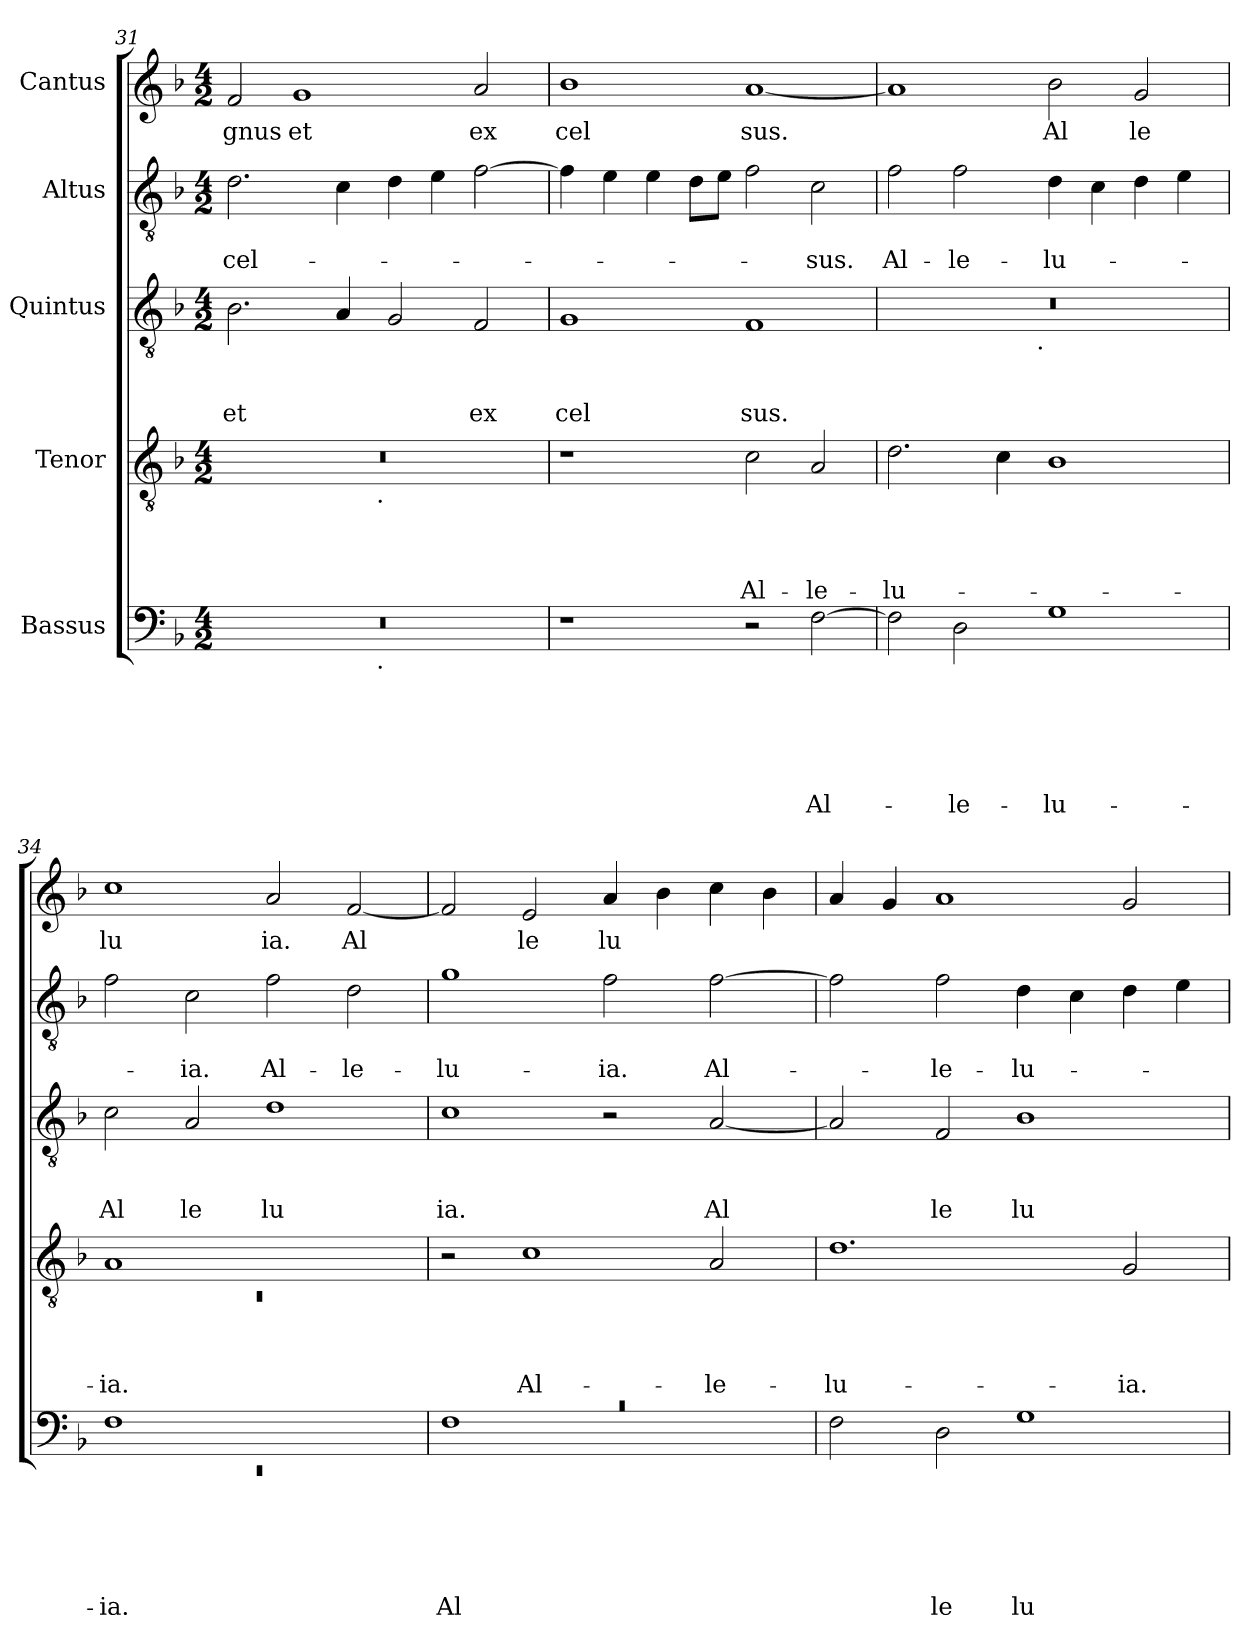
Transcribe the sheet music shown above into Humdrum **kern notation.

**kern	**text	**text	**text	**text	**text	**text	**kern	**text	**text	**text	**text	**kern	**text	**text	**text	**kern	**text	**text	**kern	**text
*part5	*part5	*part5	*part5	*part5	*part5	*part5	*part4	*part4	*part4	*part4	*part4	*part3	*part3	*part3	*part3	*part2	*part2	*part2	*part1	*part1
*staff5	*staff5	*staff5	*staff5	*staff5	*staff5	*staff5	*staff4	*staff4	*staff4	*staff4	*staff4	*staff3	*staff3	*staff3	*staff3	*staff2	*staff2	*staff2	*staff1	*staff1
*I"Bassus	*	*	*	*	*	*	*I"Tenor	*	*	*	*	*I"Quintus	*	*	*	*I"Altus	*	*	*I"Cantus	*
*clefF4	*	*	*	*	*	*	*clefGv2	*	*	*	*	*clefGv2	*	*	*	*clefGv2	*	*	*clefG2	*
*k[b-]	*	*	*	*	*	*	*k[b-]	*	*	*	*	*k[b-]	*	*	*	*k[b-]	*	*	*k[b-]	*
*F:	*	*	*	*	*	*	*F:	*	*	*	*	*F:	*	*	*	*F:	*	*	*F:	*
*M4/2	*	*	*	*	*	*	*M4/2	*	*	*	*	*M4/2	*	*	*	*M4/2	*	*	*M4/2	*
=31	=31	=31	=31	=31	=31	=31	=31	=31	=31	=31	=31	=31	=31	=31	=31	=31	=31	=31	=31	=31
!	!	!	!	!	!	!	!	!	!	!	!	!	!	!	!LO:LY:b	!	!	!LO:LY:b	!	!LO:LY:b
*^	*	*	*	*	*	*	*^	*	*	*	*	*	*	*	*	*	*	*	*	*
0r	2ryy	.	.	.	.	.	.	0r	2ryy	.	.	.	.	2.B-\	.	.	et	2.d\	.	-cel-	2f/	gnus
!	!	!	!	!	!	!	!	!	!	!	!	!	!	!	!	!	!	!	!	!	!	!LO:LY:b
.	4...ryy	.	.	.	.	.	.	.	4...ryy	.	.	.	.	.	.	.	.	.	.	.	1g	et
.	.	.	.	.	.	.	.	.	.	.	.	.	.	4A/	.	.	.	4c\	.	.	.	.
!	!	!	!	!	!	!	!	!	!LO:TX:b:t=.	!	!	!	!	!	!	!	!	!	!	!	!	!
!	!LO:TX:b:t=.	!	!	!	!	!	!	!	!	!	!	!	!	!	!	!	!	!	!	!	!	!
.	1ryy	.	.	.	.	.	.	.	1ryy	.	.	.	.	.	.	.	.	.	.	.	.	.
.	.	.	.	.	.	.	.	.	.	.	.	.	.	2G/	.	.	.	4d\	.	.	.	.
.	.	.	.	.	.	.	.	.	.	.	.	.	.	.	.	.	.	4e\	.	.	.	.
!	!	!	!	!	!	!	!	!	!	!	!	!	!	!	!	!	!LO:LY:b	!	!	!	!	!LO:LY:b
.	.	.	.	.	.	.	.	.	.	.	.	.	.	2F/	.	.	ex	[>2f\	.	.	2a/	ex
.	32ryy	.	.	.	.	.	.	.	32ryy	.	.	.	.	.	.	.	.	.	.	.	.	.
=32	=32	=32	=32	=32	=32	=32	=32	=32	=32	=32	=32	=32	=32	=32	=32	=32	=32	=32	=32	=32	=32	=32
!	!	!	!	!	!	!	!	!	!	!	!	!	!	!	!	!	!LO:LY:b	!	!	!	!	!LO:LY:b
*v	*v	*	*	*	*	*	*	*	*	*	*	*	*	*	*	*	*	*	*	*	*	*
*	*	*	*	*	*	*	*v	*v	*	*	*	*	*	*	*	*	*	*	*	*	*
1r	.	.	.	.	.	.	1r	.	.	.	.	1G	.	.	cel	4f\]	.	.	1b-	cel
.	.	.	.	.	.	.	.	.	.	.	.	.	.	.	.	4e\	.	.	.	.
.	.	.	.	.	.	.	.	.	.	.	.	.	.	.	.	4e\	.	.	.	.
.	.	.	.	.	.	.	.	.	.	.	.	.	.	.	.	8d\L	.	.	.	.
.	.	.	.	.	.	.	.	.	.	.	.	.	.	.	.	8e\J	.	.	.	.
!	!	!	!	!	!	!	!	!	!	!	!LO:LY:b	!	!	!	!LO:LY:b	!	!	!	!	!LO:LY:b
2r	.	.	.	.	.	.	2c\	.	.	.	Al-	1F	.	.	sus.	2f\	.	.	[<1a	sus.
!	!	!	!	!	!	!LO:LY:b	!	!	!	!	!LO:LY:b	!	!	!	!	!	!	!LO:LY:b	!	!
[>2F\	.	.	.	.	.	Al-	2A/	.	.	.	-le-	.	.	.	.	2c\	.	-sus.	.	.
=33	=33	=33	=33	=33	=33	=33	=33	=33	=33	=33	=33	=33	=33	=33	=33	=33	=33	=33	=33	=33
!	!	!	!	!	!	!	!	!	!	!	!LO:LY:b	!	!	!	!	!	!	!LO:LY:b	!	!
*	*	*	*	*	*	*	*	*	*	*	*	*^	*	*	*	*	*	*	*	*
2F\]	.	.	.	.	.	.	2.d\	.	.	.	-lu-	0r	2ryy	.	.	.	2f\	.	Al-	1a]	.
!	!	!	!	!	!	!LO:LY:b	!	!	!	!	!	!	!	!	!	!	!	!	!LO:LY:b	!	!
2D\	.	.	.	.	.	-le-	.	.	.	.	.	.	4...ryy	.	.	.	2f\	.	-le-	.	.
.	.	.	.	.	.	.	4c\	.	.	.	.	.	.	.	.	.	.	.	.	.	.
!	!	!	!	!	!	!	!	!	!	!	!	!	!LO:TX:b:t=.	!	!	!	!	!	!	!	!
.	.	.	.	.	.	.	.	.	.	.	.	.	1ryy	.	.	.	.	.	.	.	.
!	!	!	!	!	!	!LO:LY:b	!	!	!	!	!	!	!	!	!	!	!	!	!LO:LY:b	!	!LO:LY:b
1G	.	.	.	.	.	-lu-	1B-	.	.	.	.	.	.	.	.	.	4d\	.	-lu-	2b-\	Al
.	.	.	.	.	.	.	.	.	.	.	.	.	.	.	.	.	4c\	.	.	.	.
!	!	!	!	!	!	!	!	!	!	!	!	!	!	!	!	!	!	!	!	!	!LO:LY:b
.	.	.	.	.	.	.	.	.	.	.	.	.	.	.	.	.	4d\	.	.	2g/	le
.	.	.	.	.	.	.	.	.	.	.	.	.	.	.	.	.	4e\	.	.	.	.
.	.	.	.	.	.	.	.	.	.	.	.	.	32ryy	.	.	.	.	.	.	.	.
=34	=34	=34	=34	=34	=34	=34	=34	=34	=34	=34	=34	=34	=34	=34	=34	=34	=34	=34	=34	=34	=34
*^	*	*	*	*	*	*	*^	*	*	*	*	*	*	*	*	*	*	*	*	*	*
!	!LO:N:vis=1	!	!	!	!	!	!LO:LY:b	!	!LO:N:vis=1	!	!	!	!LO:LY:b	!	!	!	!	!LO:LY:b	!	!	!	!	!LO:LY:b
*	*	*	*	*	*	*	*	*	*	*	*	*	*	*v	*v	*	*	*	*	*	*	*	*
1F	0rEE	.	.	.	.	.	-ia.	1A	0rC	.	.	.	-ia.	2c\	.	.	Al	2f\	.	.	1cc	lu
!	!	!	!	!	!	!	!	!	!	!	!	!	!	!	!	!	!LO:LY:b	!	!	!LO:LY:b	!	!
.	.	.	.	.	.	.	.	.	.	.	.	.	.	2A/	.	.	le	2c\	.	-ia.	.	.
!	!	!	!	!	!	!	!	!	!	!	!	!	!	!	!	!	!LO:LY:b	!	!	!LO:LY:b	!	!LO:LY:b
1ryy	.	.	.	.	.	.	.	1ryy	.	.	.	.	.	1d	.	.	lu	2f\	.	Al-	2a/	ia.
!	!	!	!	!	!	!	!	!	!	!	!	!	!	!	!	!	!	!	!	!LO:LY:b	!	!LO:LY:b
.	.	.	.	.	.	.	.	.	.	.	.	.	.	.	.	.	.	2d\	.	-le-	[<2f/	Al
*	*	*	*	*	*	*	*	*v	*v	*	*	*	*	*	*	*	*	*	*	*	*	*
=35	=35	=35	=35	=35	=35	=35	=35	=35	=35	=35	=35	=35	=35	=35	=35	=35	=35	=35	=35	=35	=35
!LO:N:vis=1	!	!	!	!	!	!	!LO:LY:b	!	!	!	!	!	!	!	!	!LO:LY:b	!	!	!LO:LY:b	!	!
0rc	1F	.	.	.	.	.	Al-	2r	.	.	.	.	1c	.	.	ia.	1g	.	-lu-	2f/]	.
!	!	!	!	!	!	!	!	!	!	!	!	!LO:LY:b	!	!	!	!	!	!	!	!	!LO:LY:b
.	.	.	.	.	.	.	.	1c	.	.	.	Al-	.	.	.	.	.	.	.	2e/	le
!	!	!	!	!	!	!	!	!	!	!	!	!	!	!	!	!	!	!	!LO:LY:b	!	!LO:LY:b
.	1ryy	.	.	.	.	.	.	.	.	.	.	.	2r	.	.	.	2f\	.	-ia.	4a/	lu
.	.	.	.	.	.	.	.	.	.	.	.	.	.	.	.	.	.	.	.	4b-\	.
!	!	!	!	!	!	!	!	!	!	!	!	!LO:LY:b	!	!	!	!LO:LY:b	!	!	!LO:LY:b	!	!
.	.	.	.	.	.	.	.	2A/	.	.	.	-le-	[<2A/	.	.	Al	[<2f\	.	Al-	4cc\	.
.	.	.	.	.	.	.	.	.	.	.	.	.	.	.	.	.	.	.	.	4b-\	.
*v	*v	*	*	*	*	*	*	*	*	*	*	*	*	*	*	*	*	*	*	*	*
!!LO:LB:g=z
=36	=36	=36	=36	=36	=36	=36	=36	=36	=36	=36	=36	=36	=36	=36	=36	=36	=36	=36	=36	=36
!	!	!	!	!	!	!	!	!	!	!	!LO:LY:b	!	!	!	!	!	!	!	!	!
2F\	.	.	.	.	.	.	1.d	.	.	.	-lu-	2A/]	.	.	.	2f\]	.	.	4a/	.
.	.	.	.	.	.	.	.	.	.	.	.	.	.	.	.	.	.	.	4g/	.
!	!	!	!	!	!	!LO:LY:b	!	!	!	!	!	!	!	!	!LO:LY:b	!	!	!LO:LY:b	!	!
2D\	.	.	.	.	.	-le	.	.	.	.	.	2F/	.	.	le	2f\	.	-le-	1a	.
!	!	!	!	!	!	!LO:LY:b	!	!	!	!	!	!	!	!	!LO:LY:b	!	!	!LO:LY:b	!	!
1G	.	.	.	.	.	lu	.	.	.	.	.	1B-	.	.	lu	4d\	.	-lu-	.	.
.	.	.	.	.	.	.	.	.	.	.	.	.	.	.	.	4c\	.	.	.	.
!	!	!	!	!	!	!	!	!	!	!	!LO:LY:b	!	!	!	!	!	!	!	!	!
.	.	.	.	.	.	.	2G/	.	.	.	-ia.	.	.	.	.	4d\	.	.	2g/	.
.	.	.	.	.	.	.	.	.	.	.	.	.	.	.	.	4e\	.	.	.	.
=	=	=	=	=	=	=	=	=	=	=	=	=	=	=	=	=	=	=	=	=
*-	*-	*-	*-	*-	*-	*-	*-	*-	*-	*-	*-	*-	*-	*-	*-	*-	*-	*-	*-	*-
